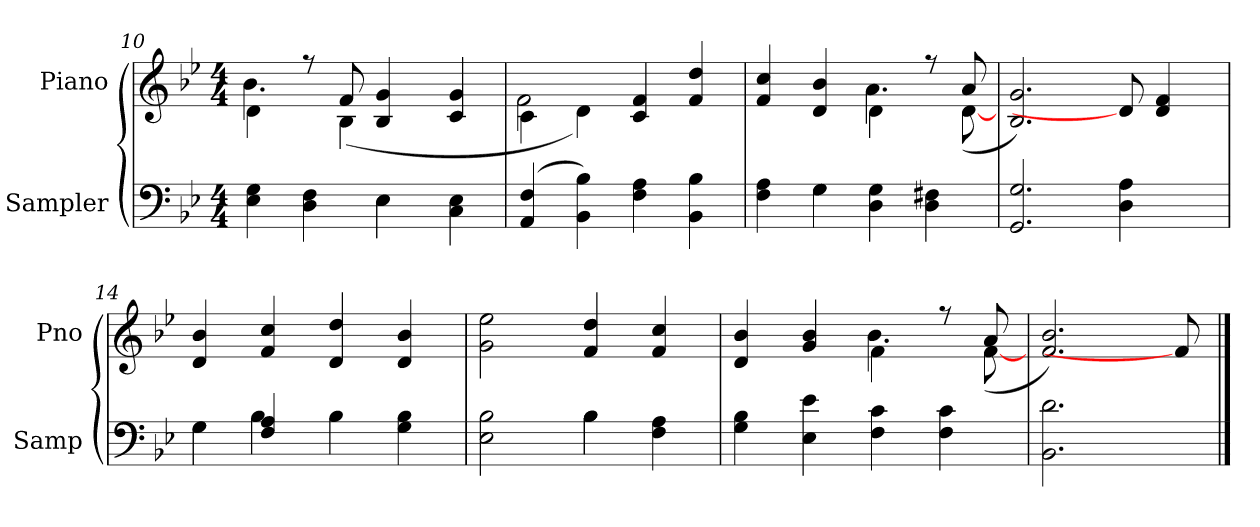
**kern	**kern
*part2	*part1
*staff2	*staff1
*I"Sampler	*I"Piano
*I'Samp	*I'Pno
*clefF4	*clefG2
*k[b-e-]	*k[b-e-]
*B-:	*B-:
*M4/4	*M4/4
=10	=10
*^	*^
4E- 4G	2ryy	4d\	4.b-
4D 4F	.	8r	.
.	.	8f/	(4B-
4E-\	4E-	4B- 4g	.
.	.	.	4.ryy
4C 4E-	4ryy	4c 4g	.
*v	*v	*	*
=11	=11	=11
(4AA 4F	4c\	2f
4BB- 4B-)	4d\)	.
4F 4A	4c 4f	2ryy
4BB- 4B-	4f 4dd	.
=12	=12	=12
*^	*	*
4F 4A	4ryy	4f 4cc	2ryy
4G\	4G	4d 4b-	.
4D 4G	2ryy	4d\	4.a
4D 4F#X	.	8r	.
.	.	8a/	([8d
*v	*v	*	*
*	*v	*v
=13	=13
2.GG 2.G	2.B- 2.g)
4D 4A	8d]
.	4d 4f
8ryy	.
=14	=14
*^	*
4G\	4G	4d 4b-
4F 4A	4B-	4f 4cc
4B-\	2ryy	4d 4dd
4G 4B-	.	4d 4b-
=15	=15	=15
2E- 2B-	2ryy	2g 2ee-
4B-\	4B-	4f 4dd
4F 4A	4ryy	4f 4cc
*v	*v	*
=16	=16
*	*^
4G 4B-	4d 4b-	2ryy
4E- 4e-	4g 4b-	.
4F 4c	4f\	4.b-
4F 4c	8r	.
.	8a/	([8f
*	*v	*v
=17	=17
2.BB- 2.d	2.f 2.b-)
8ryy	8f]
==	==
*-	*-
